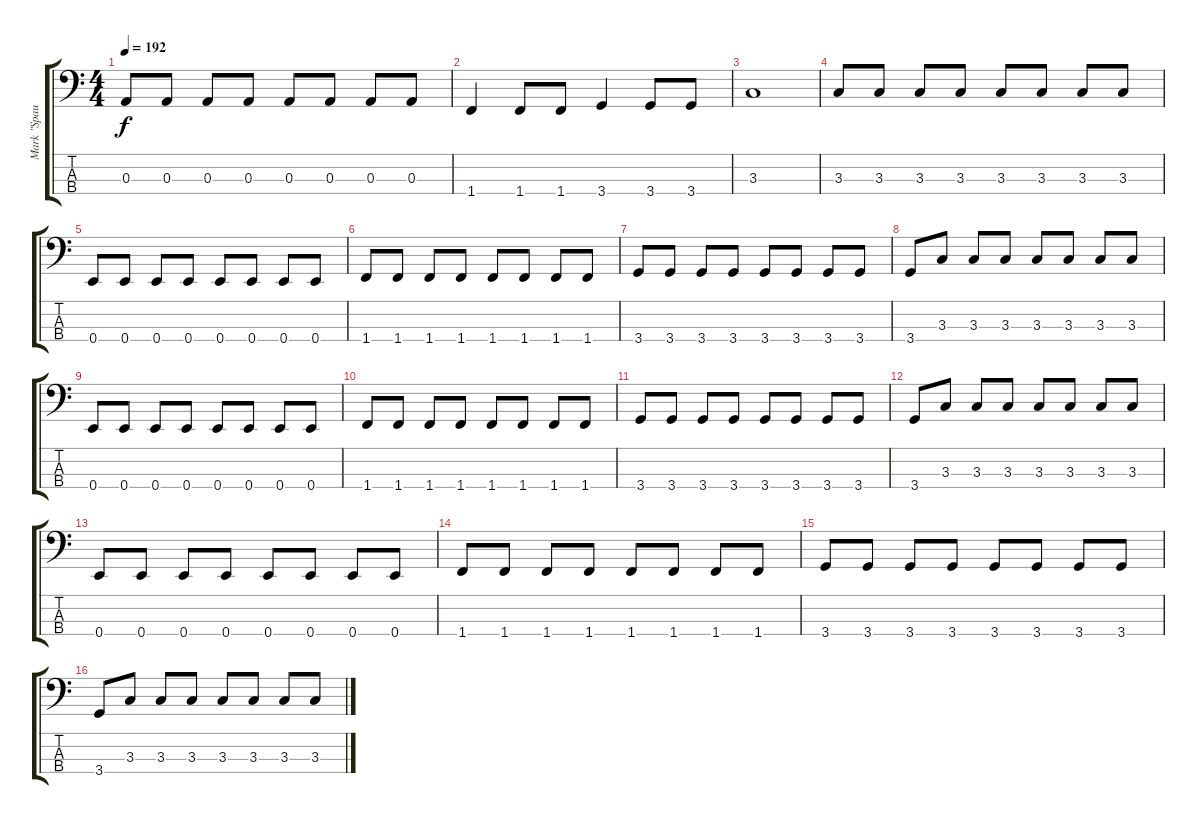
\track ("Mark \"Spaulding\" Hoppus" "Mark \"Spau") {instrument electricbasspick}
\staff {score tabs}
\tuning (G2 D2 A1 E1) {hide}
\ts (4 4)
\tempo 192
\clef f4
\ks c
0.3.8{dy f} 0.3.8 0.3.8 0.3.8 0.3.8 0.3.8 0.3.8 0.3.8 |
1.4.4 1.4.8 1.4.8 3.4.4 3.4.8 3.4.8 |
3.3.1 |
3.3.8 3.3.8 3.3.8 3.3.8 3.3.8 3.3.8 3.3.8 3.3.8 |
0.4.8 0.4.8 0.4.8 0.4.8 0.4.8 0.4.8 0.4.8 0.4.8 |
1.4.8 1.4.8 1.4.8 1.4.8 1.4.8 1.4.8 1.4.8 1.4.8 |
3.4.8 3.4.8 3.4.8 3.4.8 3.4.8 3.4.8 3.4.8 3.4.8 |
3.4.8 3.3.8 3.3.8 3.3.8 3.3.8 3.3.8 3.3.8 3.3.8 |
0.4.8 0.4.8 0.4.8 0.4.8 0.4.8 0.4.8 0.4.8 0.4.8 |
1.4.8 1.4.8 1.4.8 1.4.8 1.4.8 1.4.8 1.4.8 1.4.8 |
3.4.8 3.4.8 3.4.8 3.4.8 3.4.8 3.4.8 3.4.8 3.4.8 |
3.4.8 3.3.8 3.3.8 3.3.8 3.3.8 3.3.8 3.3.8 3.3.8 |
0.4.8 0.4.8 0.4.8 0.4.8 0.4.8 0.4.8 0.4.8 0.4.8 |
1.4.8 1.4.8 1.4.8 1.4.8 1.4.8 1.4.8 1.4.8 1.4.8 |
3.4.8 3.4.8 3.4.8 3.4.8 3.4.8 3.4.8 3.4.8 3.4.8 |
3.4.8 3.3.8 3.3.8 3.3.8 3.3.8 3.3.8 3.3.8 3.3.8
